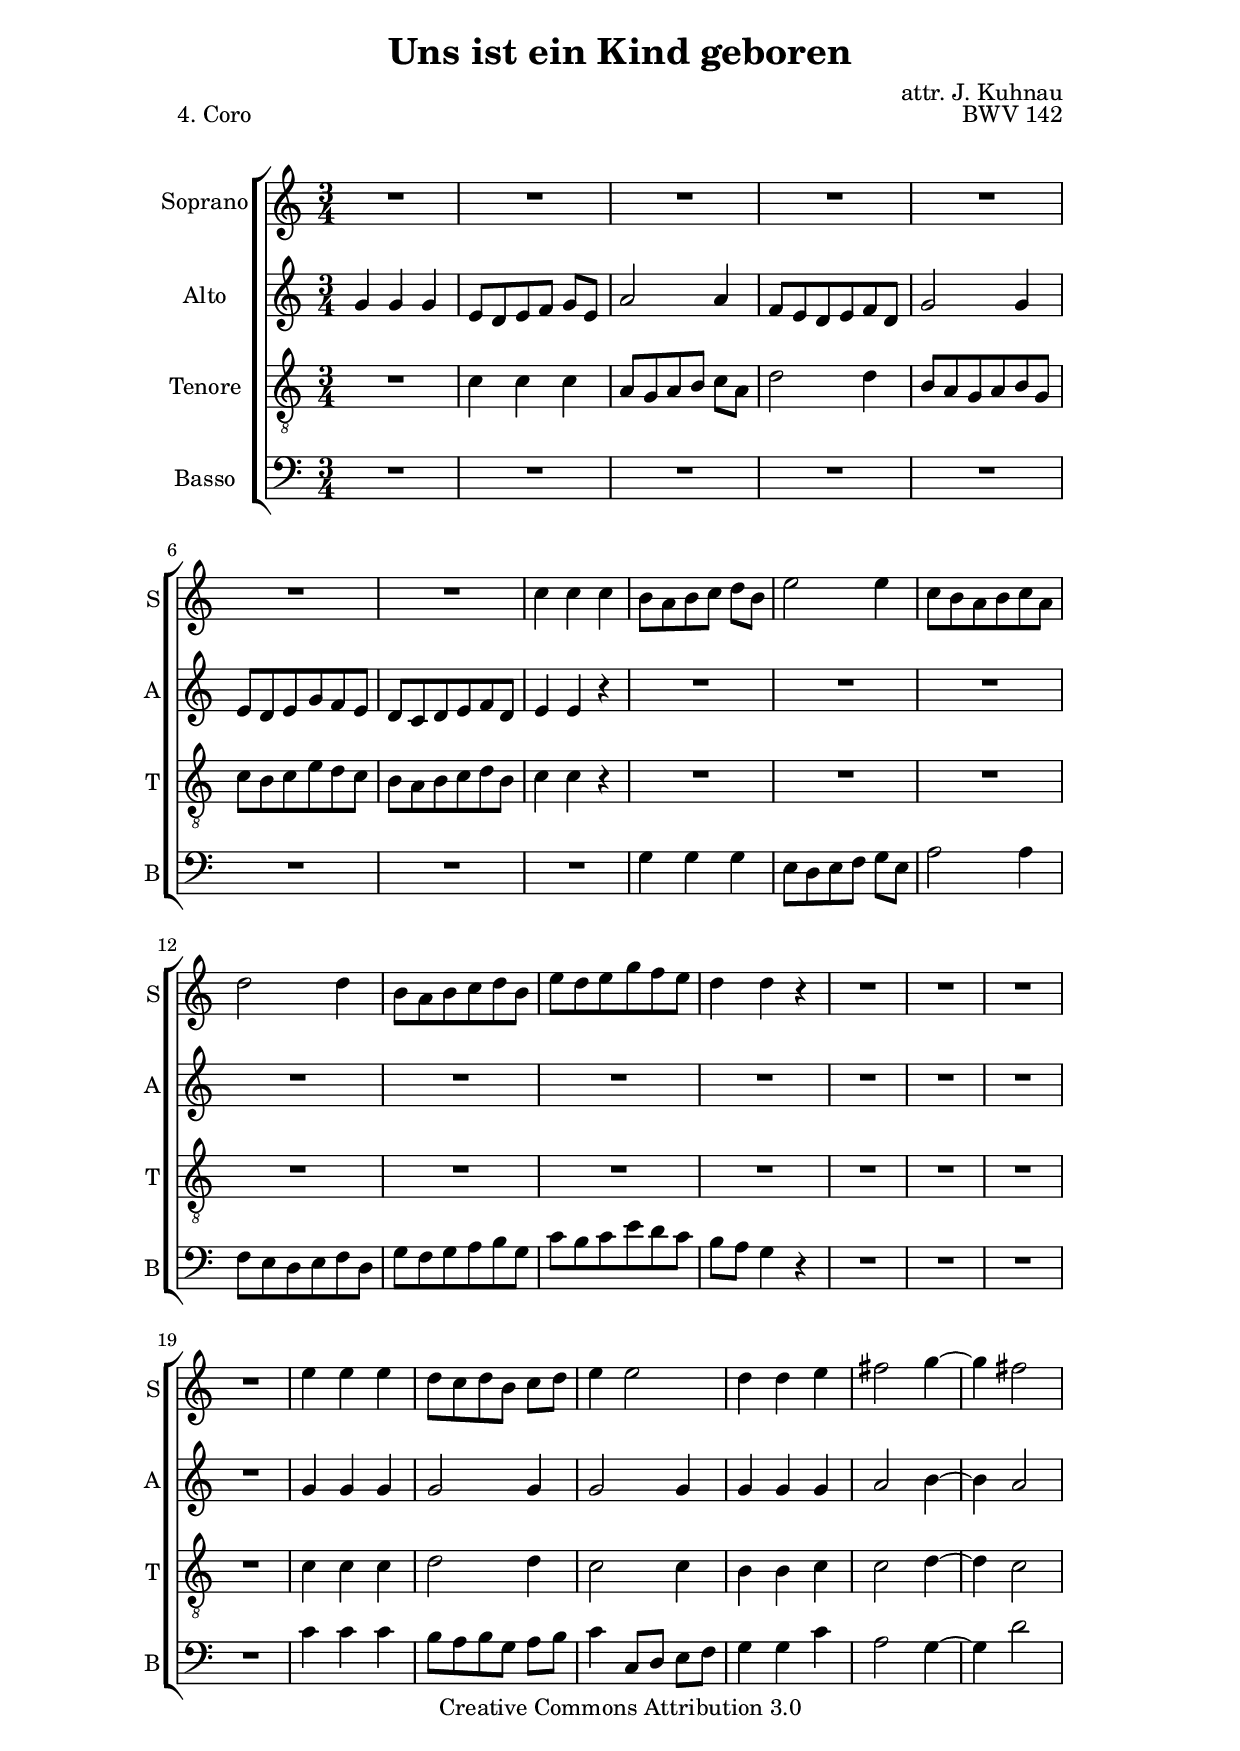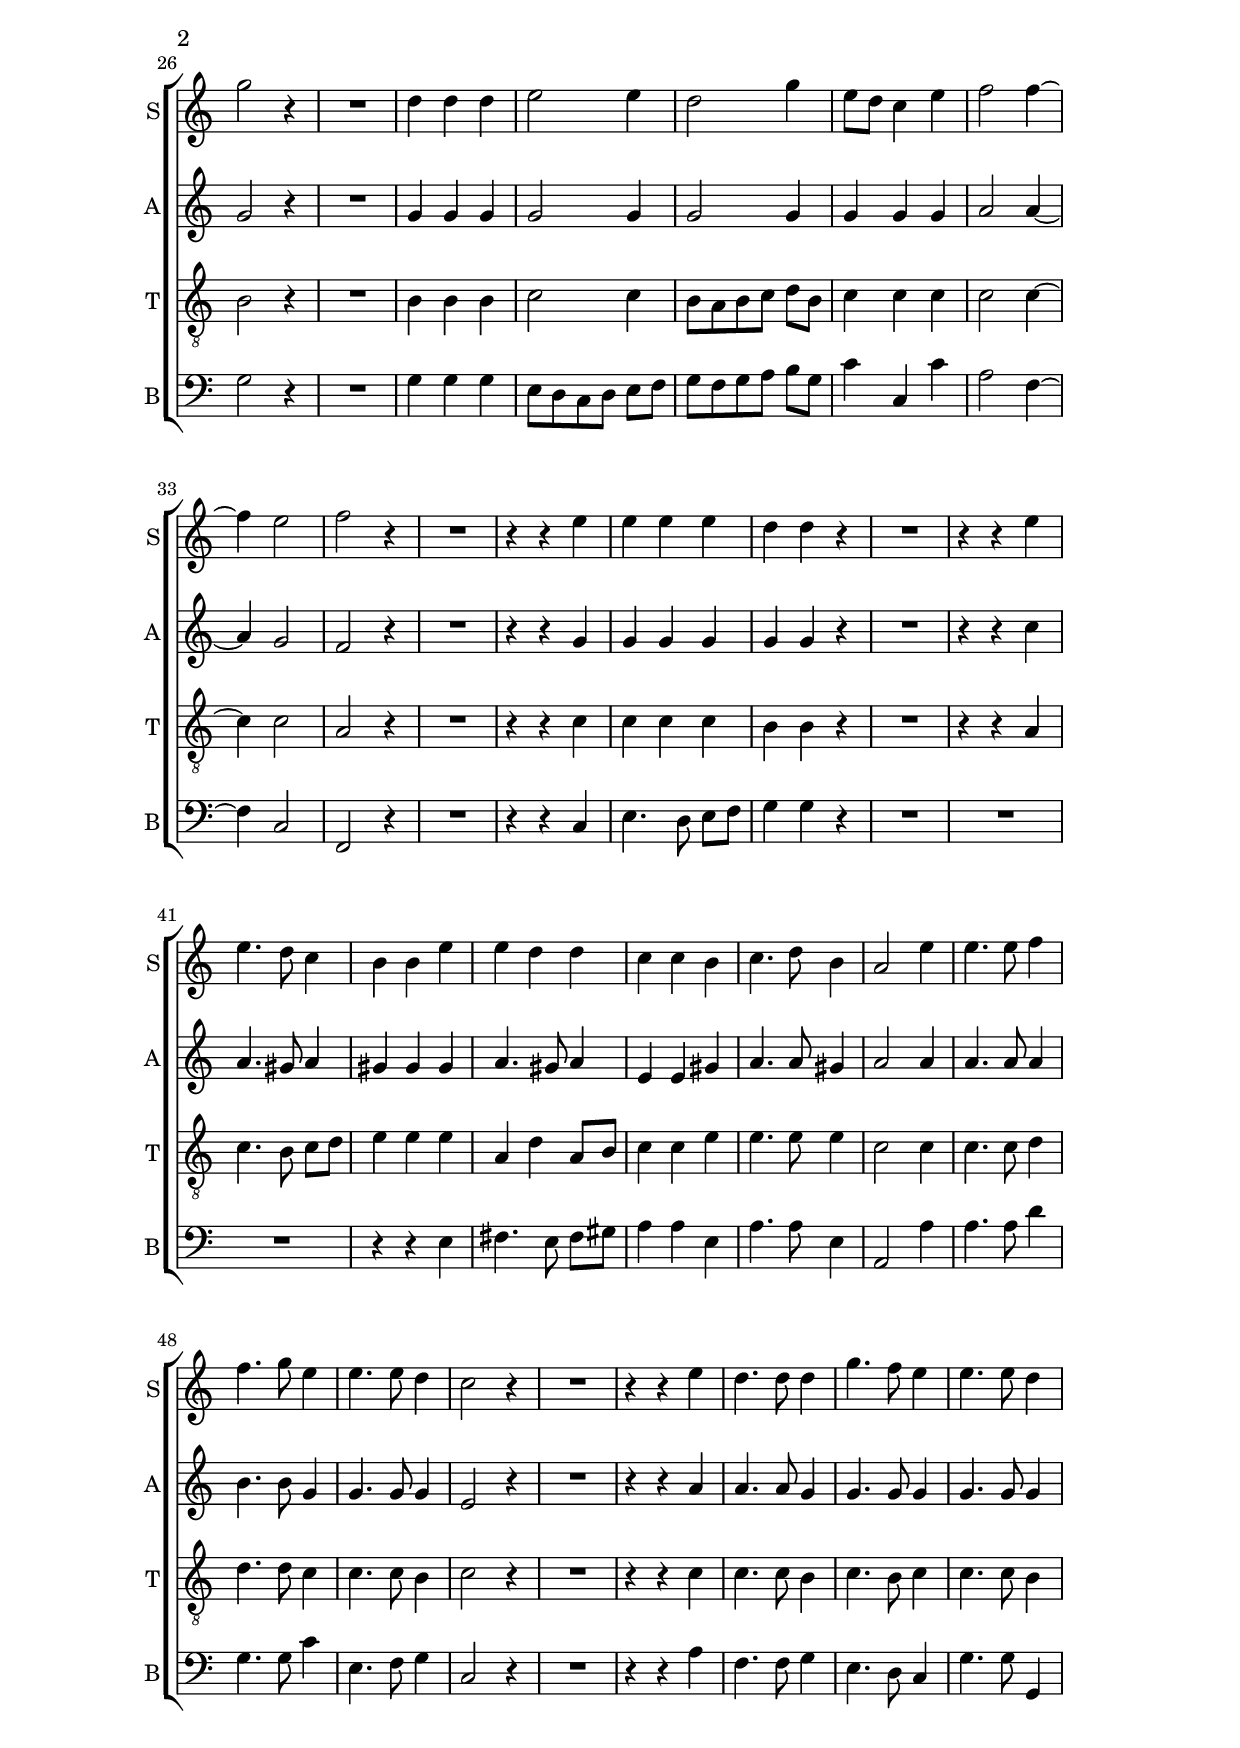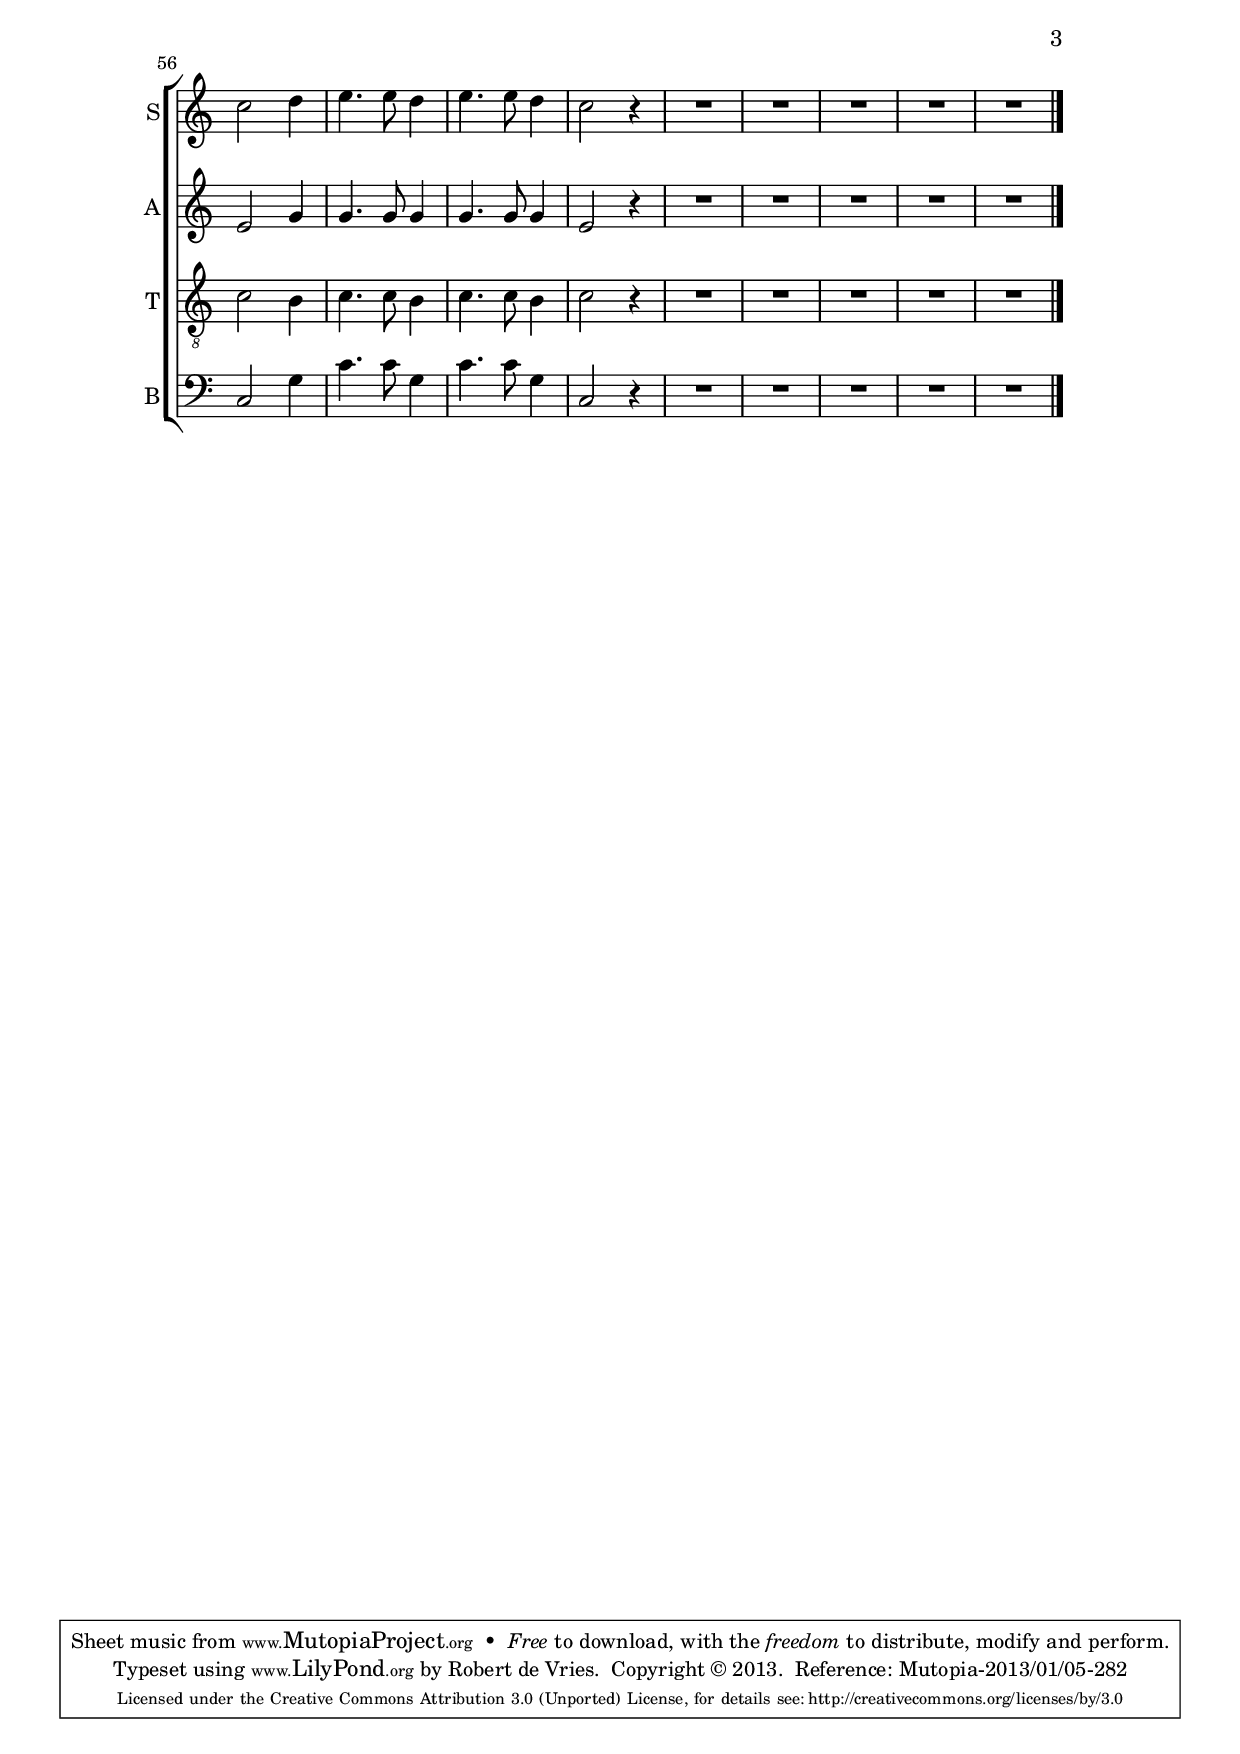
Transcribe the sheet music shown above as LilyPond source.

\version "2.16.1"

\header {
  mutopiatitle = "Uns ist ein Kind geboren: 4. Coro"
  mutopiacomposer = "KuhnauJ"
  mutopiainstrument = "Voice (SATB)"
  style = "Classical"
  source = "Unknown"
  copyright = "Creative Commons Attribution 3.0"
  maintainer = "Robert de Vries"
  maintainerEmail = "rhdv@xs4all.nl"
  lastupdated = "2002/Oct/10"

  title = "Uns ist ein Kind geboren"
  composer = "attr. J. Kuhnau"
  opus = "BWV 142"
  piece = "4. Coro"

  %  footer = "VVE 2002"
  %  tagline = "VAK Vokaal Ensemble 2002"

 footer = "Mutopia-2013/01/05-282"
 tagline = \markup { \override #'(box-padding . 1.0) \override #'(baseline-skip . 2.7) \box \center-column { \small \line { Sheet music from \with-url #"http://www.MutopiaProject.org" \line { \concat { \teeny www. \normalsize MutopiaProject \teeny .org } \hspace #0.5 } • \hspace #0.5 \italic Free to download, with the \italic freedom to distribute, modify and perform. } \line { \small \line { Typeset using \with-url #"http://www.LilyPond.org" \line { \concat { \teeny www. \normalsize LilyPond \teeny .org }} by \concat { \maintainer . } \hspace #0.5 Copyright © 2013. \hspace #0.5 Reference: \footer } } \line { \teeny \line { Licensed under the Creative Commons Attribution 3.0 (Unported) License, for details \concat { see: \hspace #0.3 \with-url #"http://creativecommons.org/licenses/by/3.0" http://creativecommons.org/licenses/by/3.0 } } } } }
}

global = {
  \time 3/4
}

\paper {
  line-width = 15.0\cm
  markup-system-spacing #'padding = #4
}

sopraan = \relative c'' {
  \clef "violin"
  \dynamicUp
  \key c \major
				%1
  R2. * 7 |
				%8
  c4 c c |  b8[ a b c]  d[ b] | e2 e4 |  c8[ b a b c a] | d2 d4 |  b8[ a b c d b]
				%14
  e[ d e g f e] | d4 d r | R2. * 4 | e4 e e |
				%21
  d8[ c d b]  c[ d] | e4 e2 | d4 d e | fis2 g4 ~ | g fis2 | g2 r4 | R2. |
				%28
  d4 d d | e2 e4 | d2 g4|  e8[ d] c4 e | f2 f4 ~ | f e2 | f r4 | R2. |
				%36
  r4 r4 e | e e e | d d r | R2. | r4 r e | e4. d8 c4 | b b e |
				%43
  e4 d d | c c b | c4. d8 b4 | a2 e'4 | e4. e8 f4 | f4. g8 e4 | e4. e8 d4 |
				%50
  c2 r4 | R2. | r4 r e | d4. d8 d4 | g4. f8 e4 | e4. e8 d4 | c2 d4 |
				%57
  e4. e8 d4 | e4. e8 d4 | c2 r4 | R2. * 5 |
}

alto = \relative c' {
  \clef "violin"
  \dynamicUp
  \key c \major
				%1
  g'4 g g |  e8[ d e f]  g[ e] | a2 a4 |  f8[ e d e f d] | g2 g4 |  e8[ d e g f e] |
				%7
  d[ c d e f d] | e4 e r | R2. * 11
				%20
  g4 g g |
				%21
  g2 g4 | g2 g4 | g g g | a2 b4 ~ | b a2 | g r4 | R2. |
				%28
  g4 g g | g2 g4 | g2 g4 | g g g | a2 a4 ~ | a g2 | f r4 | R2. |
				%36
  r4 r g | g g g | g g r | R2. | r4 r c a4. gis8 a4 | gis gis gis |
				%43
  a4. gis8 a4 | e e gis | a4. a8 gis4 | a2 a4 | a4. a8 a4 | b4. b8 g4 | g4. g8 g4 |
				%50
  e2 r4 | R2. | r4 r a| a4. a8 g4 | g4. g8 g4 | g4. g8 g4 | e2 g4 |
				%57
  g4. g8 g4 | g4. g8 g4 | e2 r4 | R2. * 5 |
}

tenor = \relative c' {
  \clef "violin_8"
  \dynamicUp
  \key c \major
				%1
  R2. | c4 c c |  a8[ g a b]  c[ a] | d2 d4 |  b8[ a g a b g] |  c[ b c e d c] |
				%7
  b[ a b c d b] | c4 c r | R2. * 11 |
				%20
  c4 c c |
				%21
  d2 d4 | c2 c4 | b4 b c | c2 d4 ~ | d c2 | b r4 | R2. |
				%28
  b4 b b | c2 c4 |  b8[ a b c]  d[ b] | c4 c c | c2 c4 ~ | c c2 | a r4 | R2. |
				%36
  r4 r c | c c c | b b r | R2. | r4 r a | c4. b8  c[ d] | e4 e e |
				%43
  a,4 d  a8[ b] | c4 c e | e4. e8 e4 | c2 c4 | c4. c8 d4 | d4. d8 c4 | c4. c8 b4 |
				%50
  c2 r4 | R2. | r4 r4 c | c4. c8 b4 | c4. b8 c4 | c4. c8 b4 | c2 b4 |
				%57
  c4. c8 b4 | c4. c8 b4 | c2 r4 | R2. * 5 |
}

bas = \relative c {
  \clef "bass"
  \dynamicUp
  \key c \major
				%1
  R2. * 8 |
				%9
  g'4 g g |  e8[ d e f]  g[ e] | a2 a4 |  f8[ e d e f d] |  g[ f g a b g] |
				%14
  c[ b c e d c] |  b[ a] g4 r | R2. * 4 | c4 c c |
				%21
  b8[ a b g]  a[ b] | c4  c,8[ d]  e[ f] | g4 g c | a2 g4 ~ | g d'2 | g,2 r4 | R2. |
				%28
  g4 g g |  e8[ d c d]  e[ f] |  g[ f g a ]  b[ g] | c4 c, c' | a2 f4 ~ | f c2 | f,2 r4 | R2. |
				%36
  r4 r c' | e4. d8  e[ f] | g4 g r | R2. * 3 | r4 r e |
				%43
  fis4. e8  fis[ gis] | a4 a e | a4. a8 e4 | a,2 a'4 | a4. a8 d4 | g,4. g8 c4 | e,4. f8 g4 |
				%50
  c,2 r4 | R2. | r4 r a' | f4. f8 g4 | e4. d8 c4 | g'4. g8 g,4 | c2 g'4 |
				%57
  c4. c8 g4 | c4. c8 g4 | c,2 r4 | R2. * 5 | \bar "|."
}

soptext = \lyricmode {
}

alttext = \lyricmode {
}

tentext = \lyricmode {
}

bastext = \lyricmode {
}

\score {
  \context ChoirStaff = "coro" <<
    \override Score.BarNumber   #'padding = #2
				%	\override Score.TimeSignature   #'style = #'numbered

    \context Staff = "soprano" <<
      \set Staff.autoBeaming = ##f
      \unset Staff.melismaBusyProperties
      \set Staff.midiInstrument = #"flute"
      \set Staff.instrumentName = #"Soprano"
      \set Staff.shortInstrumentName = #"S"
      \global
      \sopraan
      \context Lyrics = "soprano" \soptext
    >>

    \context Staff = "alto" <<
      \set Staff.autoBeaming = ##f
      \unset Staff.melismaBusyProperties
      \set Staff.midiInstrument = #"flute"
      \set Staff.instrumentName = #"Alto"
      \set Staff.shortInstrumentName = #"A"
      \global
      \alto
      \context Lyrics = "alto" \alttext
    >>

    \context Staff = "tenoren" <<
      \set Staff.autoBeaming = ##f
      \unset Staff.melismaBusyProperties
      \set Staff.midiInstrument = #"flute"
      \set Staff.instrumentName = #"Tenore"
      \set Staff.shortInstrumentName = #"T"
      \global
      \tenor
      \context Lyrics = "tenoren" \tentext
    >>

    \context Staff = "bassen" <<
      \set Staff.autoBeaming = ##f
      \unset Staff.melismaBusyProperties
      \set Staff.midiInstrument = #"flute"
      \set Staff.instrumentName = #"Basso"
      \set Staff.shortInstrumentName = #"B"
      \global
      \bas
      \context Lyrics = "bassen" \bastext
    >>
  >>
  \layout {}
  \midi {
    \tempo 4 = 70
  }
}
